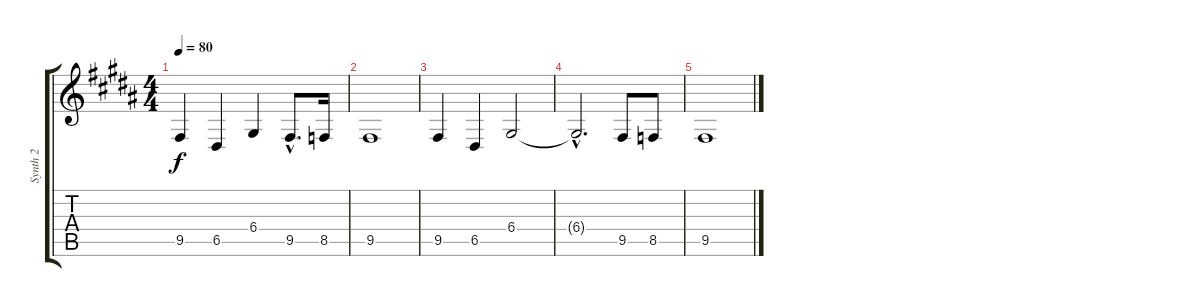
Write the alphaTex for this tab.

\track ("Synth 2" "Synth 2") {instrument pad8sweep}
\staff {score tabs}
\tuning (E4 B3 G3 D3 A2 E2) {hide}
\ts (4 4)
\tempo 80
\clef g2
\ks b
9.5.4{dy f} 6.5.4 6.4.4 9.5{hac}.8{d} 8.5.16 |
9.5.1 |
9.5.4 6.5.4 6.4.2 |
6.4{hac t}.2{d} 9.5.8 8.5.8 |
9.5.1
